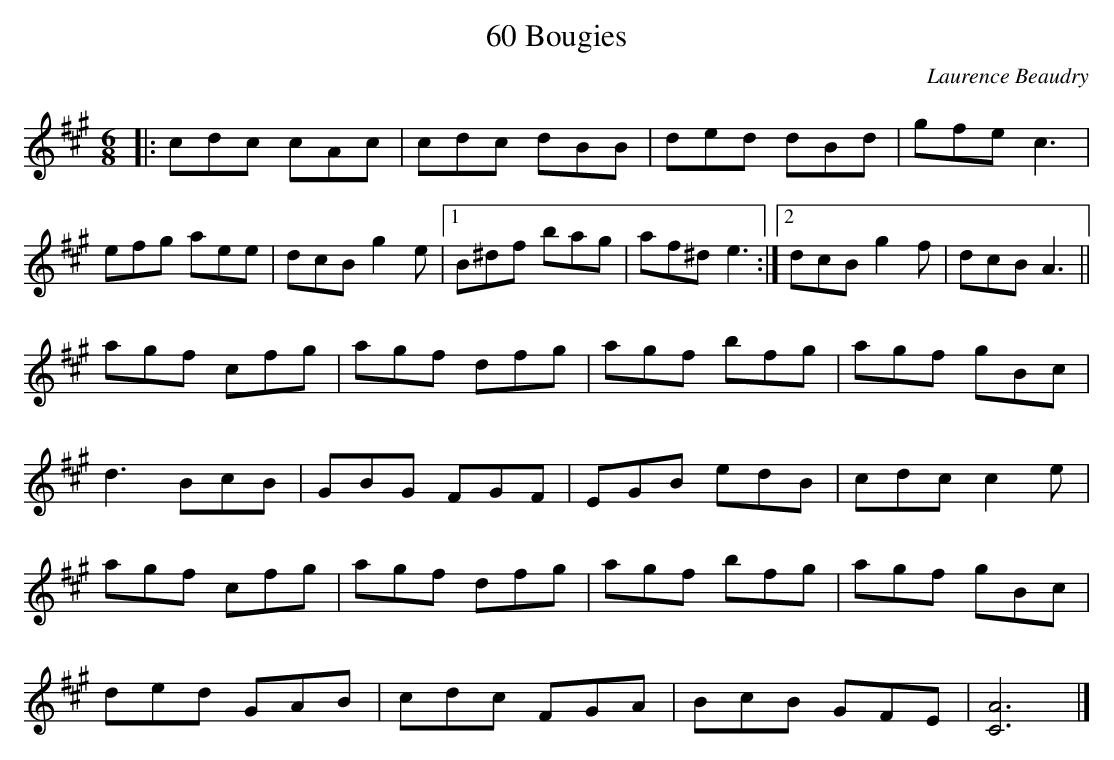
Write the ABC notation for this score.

X:1'1'
T:60 Bougies
C:Laurence Beaudry
M:6/8
L:1/8
K:A
|: cdc cAc | cdc dBB | ded dBd | gfe c3 |
efg aee | dcB g2e |1 B^df bag | af^d e3 :|2 dcB g2f | dcB A3 ||
agf cfg | agf dfg | agf bfg | agf gBc |
d3 BcB | GBG FGF | EGB edB | cdc c2e |
agf cfg | agf dfg | agf bfg | agf gBc |
ded GAB | cdc FGA | BcB GFE | [C6A6] |]
